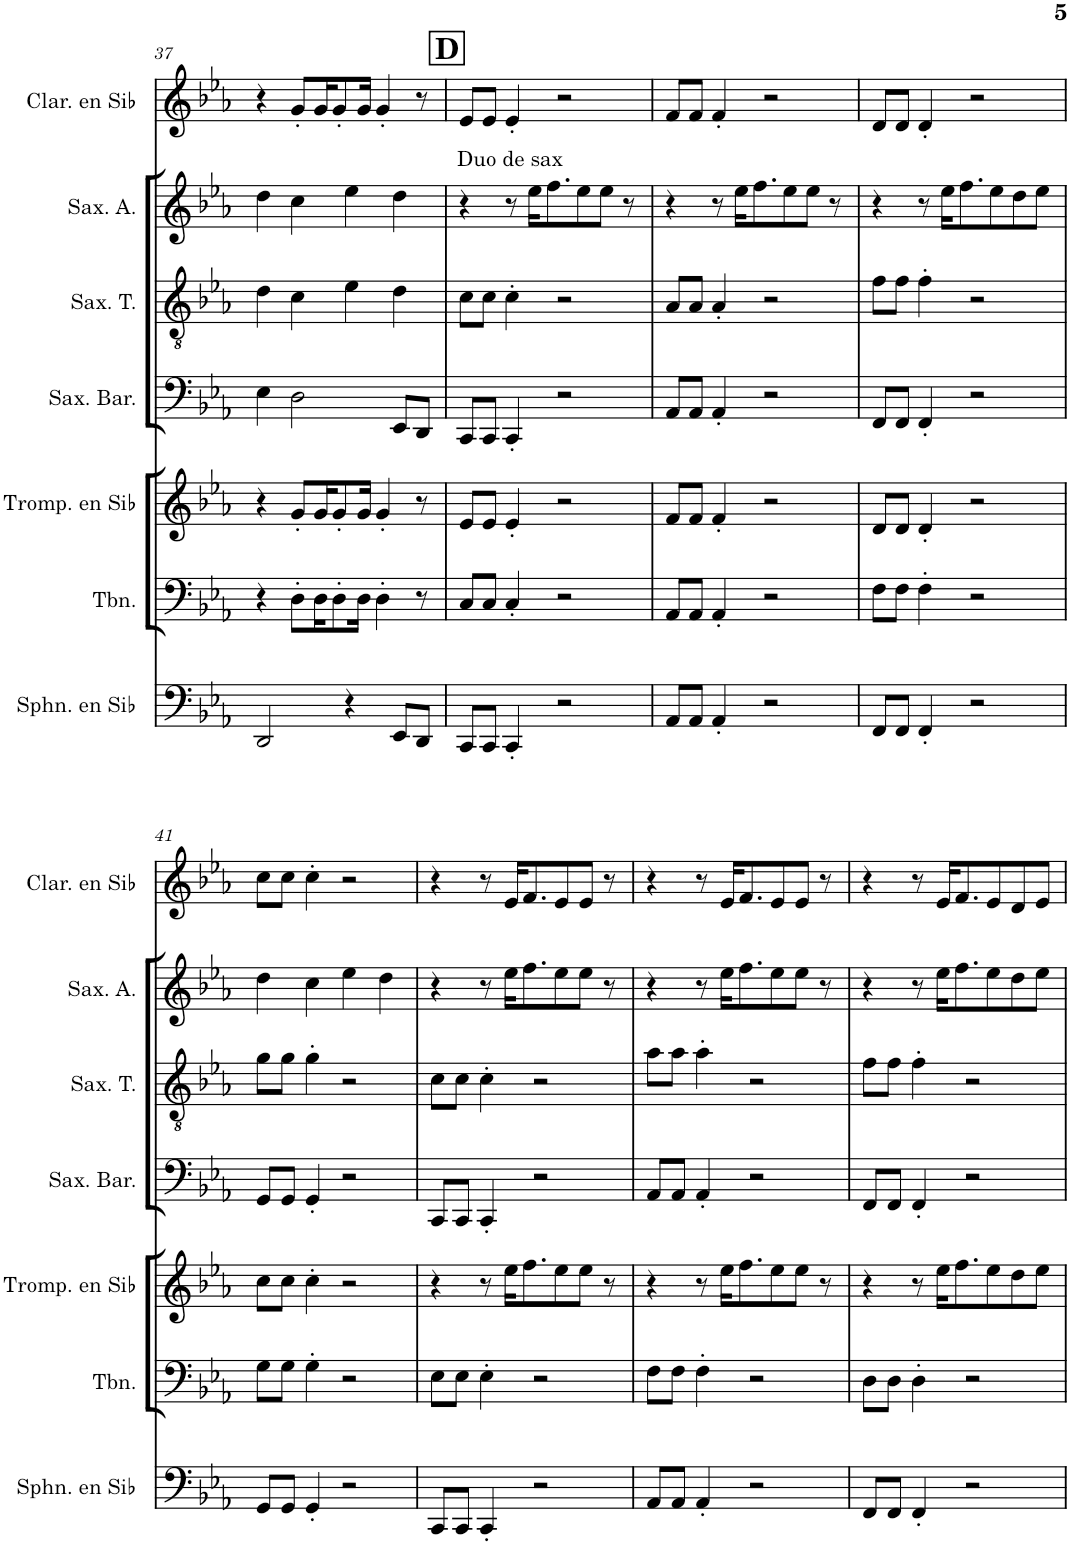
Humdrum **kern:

**kern	**kern	**kern	**kern	**kern	**kern	**kern
*part7	*part6	*part5	*part4	*part3	*part2	*part1
*staff7	*staff6	*staff5	*staff4	*staff3	*staff2	*staff1
*I"Sousaphone en Sib	*I"Trombone	*I"Trompette en Sib	*I"Saxophone Baryton	*I"Saxophone Ténor	*I"Saxophone Alto	*I"Clarinette en Sib
*I'Sphn. en Sib	*I'Tbn.	*I'Tromp. en Sib	*I'Sax. Bar.	*I'Sax. T.	*I'Sax. A.	*I'Clar. en Sib
!!LO:PB:g=z
*clefF4	*clefF4	*clefG2	*clefF4	*clefGv2	*clefG2	*clefG2
*	*	*Trd1c2	*Trd12c21	*Trd8c14	*Trd5c9	*Trd1c2
*k[b-e-a-]	*k[b-e-a-]	*k[b-e-a-]	*k[b-e-a-]	*k[b-e-a-]	*k[b-e-a-]	*k[b-e-a-]
*M4/4	*M4/4	*M4/4	*M4/4	*M4/4	*M4/4	*M4/4
=37	=37	=37	=37	=37	=37	=37
2DD/	4r	4r	4E-\	4d\	4dd\	4r
.	8D'\L	8g'/L	2D\	4c\	4cc\	8g'/L
.	16D\K	16g/K	.	.	.	16g/K
.	8D'\	8g'/	.	.	.	8g'/
4r	.	.	.	4e-\	4ee-\	.
.	16D\Jk	16g/Jk	.	.	.	16g/Jk
.	4D'\	4g'/	.	.	.	4g'/
8EE-/L	.	.	8EE-/L	4d\	4dd\	.
8DD/J	8r	8r	8DD/J	.	.	8r
!!LO:REH:place=s1:a:B:cj:fs=14:t=D
=38	=38	=38	=38	=38	=38	=38
!	!	!	!	!	!LO:TX:a:t=Duo de sax	!
8CC/L	8C/L	8e-/L	8CC/L	8c\L	4r	8e-/L
8CC/J	8C/J	8e-/J	8CC/J	8c\J	.	8e-/J
4CC'/	4C'/	4e-'/	4CC'/	4c'\	8r	4e-'/
.	.	.	.	.	16ee-\KL	.
.	.	.	.	.	8.ff\	.
2r	2r	2r	2r	2r	.	2r
.	.	.	.	.	8ee-\	.
.	.	.	.	.	8ee-\J	.
.	.	.	.	.	8r	.
=39	=39	=39	=39	=39	=39	=39
8AA-/L	8AA-/L	8f/L	8AA-/L	8A-/L	4r	8f/L
8AA-/J	8AA-/J	8f/J	8AA-/J	8A-/J	.	8f/J
4AA-'/	4AA-'/	4f'/	4AA-'/	4A-'/	8r	4f'/
.	.	.	.	.	16ee-\KL	.
.	.	.	.	.	8.ff\	.
2r	2r	2r	2r	2r	.	2r
.	.	.	.	.	8ee-\	.
.	.	.	.	.	8ee-\J	.
.	.	.	.	.	8r	.
=40	=40	=40	=40	=40	=40	=40
8FF/L	8F\L	8d/L	8FF/L	8f\L	4r	8d/L
8FF/J	8F\J	8d/J	8FF/J	8f\J	.	8d/J
4FF'/	4F'\	4d'/	4FF'/	4f'\	8r	4d'/
.	.	.	.	.	16ee-\KL	.
.	.	.	.	.	8.ff\	.
2r	2r	2r	2r	2r	.	2r
.	.	.	.	.	8ee-\	.
.	.	.	.	.	8dd\	.
.	.	.	.	.	8ee-\J	.
!!LO:LB:g=z
=41	=41	=41	=41	=41	=41	=41
8GG/L	8G\L	8cc\L	8GG/L	8g\L	4dd\	8cc\L
8GG/J	8G\J	8cc\J	8GG/J	8g\J	.	8cc\J
4GG'/	4G'\	4cc'\	4GG'/	4g'\	4cc\	4cc'\
2r	2r	2r	2r	2r	4ee-\	2r
.	.	.	.	.	4dd\	.
=42	=42	=42	=42	=42	=42	=42
8CC/L	8E-\L	4r	8CC/L	8c\L	4r	4r
8CC/J	8E-\J	.	8CC/J	8c\J	.	.
4CC'/	4E-'\	8r	4CC'/	4c'\	8r	8r
.	.	16ee-\KL	.	.	16ee-\KL	16e-/KL
.	.	8.ff\	.	.	8.ff\	8.f/
2r	2r	.	2r	2r	.	.
.	.	8ee-\	.	.	8ee-\	8e-/
.	.	8ee-\J	.	.	8ee-\J	8e-/J
.	.	8r	.	.	8r	8r
=43	=43	=43	=43	=43	=43	=43
8AA-/L	8F\L	4r	8AA-/L	8a-\L	4r	4r
8AA-/J	8F\J	.	8AA-/J	8a-\J	.	.
4AA-'/	4F'\	8r	4AA-'/	4a-'\	8r	8r
.	.	16ee-\KL	.	.	16ee-\KL	16e-/KL
.	.	8.ff\	.	.	8.ff\	8.f/
2r	2r	.	2r	2r	.	.
.	.	8ee-\	.	.	8ee-\	8e-/
.	.	8ee-\J	.	.	8ee-\J	8e-/J
.	.	8r	.	.	8r	8r
=44	=44	=44	=44	=44	=44	=44
8FF/L	8D\L	4r	8FF/L	8f\L	4r	4r
8FF/J	8D\J	.	8FF/J	8f\J	.	.
4FF'/	4D'\	8r	4FF'/	4f'\	8r	8r
.	.	16ee-\KL	.	.	16ee-\KL	16e-/KL
.	.	8.ff\	.	.	8.ff\	8.f/
2r	2r	.	2r	2r	.	.
.	.	8ee-\	.	.	8ee-\	8e-/
.	.	8dd\	.	.	8dd\	8d/
.	.	8ee-\J	.	.	8ee-\J	8e-/J
=	=	=	=	=	=	=
*-	*-	*-	*-	*-	*-	*-
